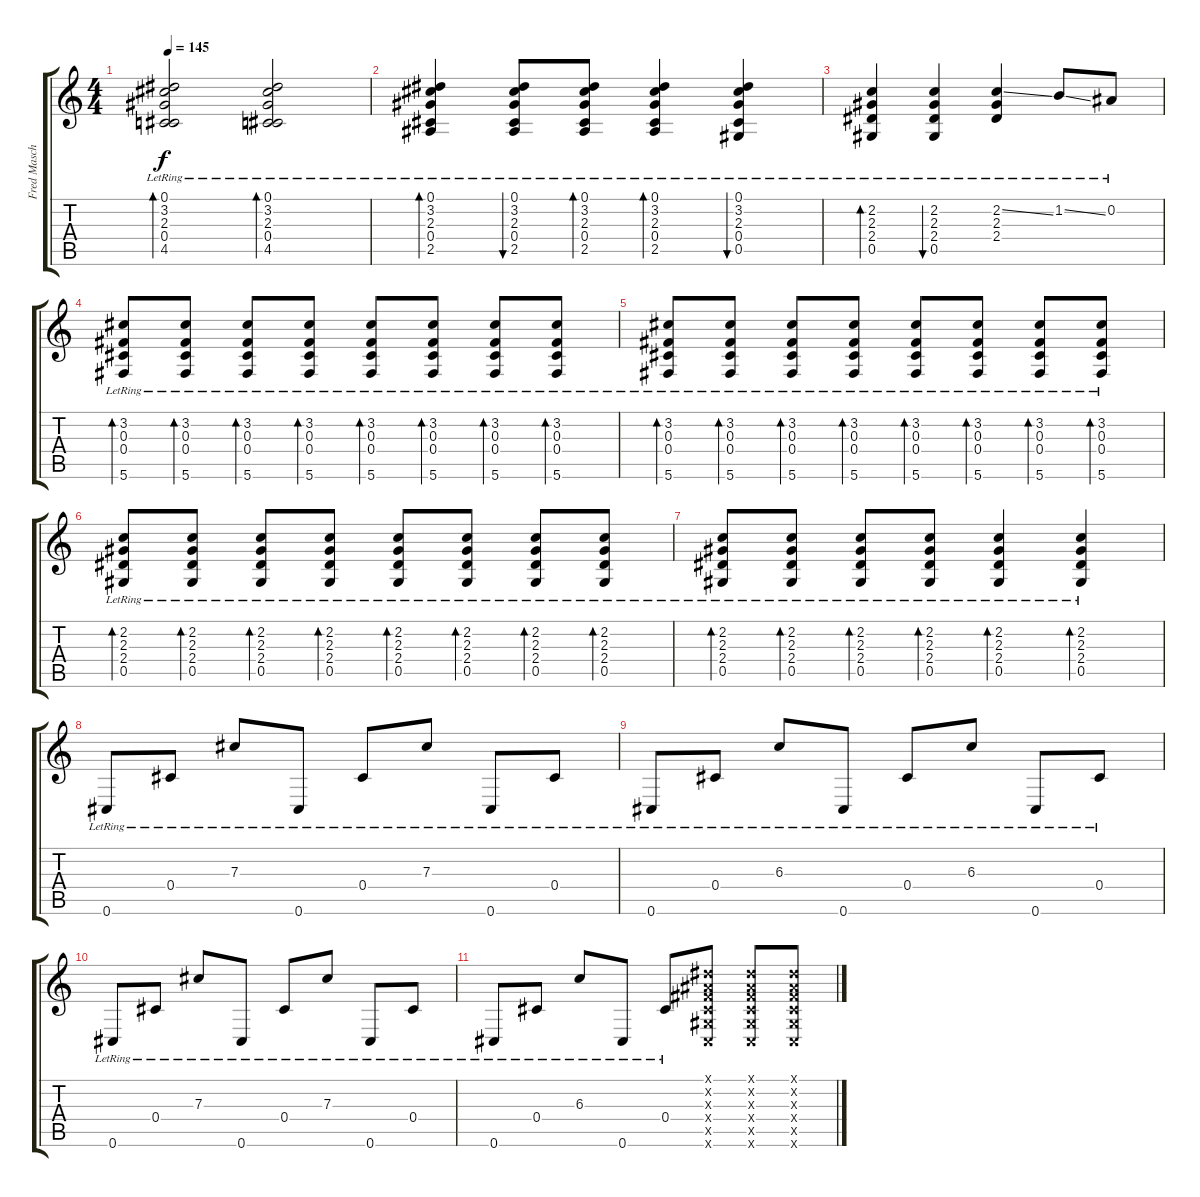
\track ("Fred Mascherino" "Fred Masch") {instrument acousticguitarsteel}
\staff {score tabs}
\tuning (Eb4 Bb3 Gb3 Db3 Ab2 Db2) {hide}
\ts (4 4)
\tempo 145
\clef g2
\ks c
(0.1{lr} 3.2{lr} 2.3{lr} 0.4{lr} 4.5{lr}).2{bd 30 dy f} (0.1{lr} 3.2{lr} 2.3{lr} 0.4{lr} 4.5{lr}).2{bd 30} |
(0.1{lr} 3.2{lr} 2.3{lr} 0.4{lr} 2.5{lr}).4{bd 30} (0.1{lr} 3.2{lr} 2.3{lr} 0.4{lr} 2.5{lr}).8{bu 30} (0.1{lr} 3.2{lr} 2.3{lr} 0.4{lr} 2.5{lr}).8{bd 30} (0.1{lr} 3.2{lr} 2.3{lr} 0.4{lr} 2.5{lr}).4{bd 30} (0.1{lr} 3.2{lr} 2.3{lr} 0.4{lr} 0.5{lr}).4{bu 30} |
(2.2{lr} 2.3{lr} 2.4{lr} 0.5{lr}).4{bd 30} (2.2{lr} 2.3{lr} 2.4{lr} 0.5{lr}).4{bu 30} (2.2{ss lr} 2.3{lr} 2.4{lr}).4 1.2{ss lr}.8 0.2{lr}.8 |
(3.2{lr} 0.3{lr} 0.4{lr} 5.6{lr}).8{bd 30} (3.2{lr} 0.3{lr} 0.4{lr} 5.6{lr}).8{bd 30} (3.2{lr} 0.3{lr} 0.4{lr} 5.6{lr}).8{bd 30} (3.2{lr} 0.3{lr} 0.4{lr} 5.6{lr}).8{bd 30} (3.2{lr} 0.3{lr} 0.4{lr} 5.6{lr}).8{bd 30} (3.2{lr} 0.3{lr} 0.4{lr} 5.6{lr}).8{bd 30} (3.2{lr} 0.3{lr} 0.4{lr} 5.6{lr}).8{bd 30} (3.2{lr} 0.3{lr} 0.4{lr} 5.6{lr}).8{bd 30} |
(3.2{lr} 0.3{lr} 0.4{lr} 5.6{lr}).8{bd 30} (3.2{lr} 0.3{lr} 0.4{lr} 5.6{lr}).8{bd 30} (3.2{lr} 0.3{lr} 0.4{lr} 5.6{lr}).8{bd 30} (3.2{lr} 0.3{lr} 0.4{lr} 5.6{lr}).8{bd 30} (3.2{lr} 0.3{lr} 0.4{lr} 5.6{lr}).8{bd 30} (3.2{lr} 0.3{lr} 0.4{lr} 5.6{lr}).8{bd 30} (3.2{lr} 0.3{lr} 0.4{lr} 5.6{lr}).8{bd 30} (3.2{lr} 0.3{lr} 0.4{lr} 5.6{lr}).8{bd 30} |
(2.2{lr} 2.3{lr} 2.4{lr} 0.5{lr}).8{bd 30} (2.2{lr} 2.3{lr} 2.4{lr} 0.5{lr}).8{bd 30} (2.2{lr} 2.3{lr} 2.4{lr} 0.5{lr}).8{bd 30} (2.2{lr} 2.3{lr} 2.4{lr} 0.5{lr}).8{bd 30} (2.2{lr} 2.3{lr} 2.4{lr} 0.5{lr}).8{bd 30} (2.2{lr} 2.3{lr} 2.4{lr} 0.5{lr}).8{bd 30} (2.2{lr} 2.3{lr} 2.4{lr} 0.5{lr}).8{bd 30} (2.2{lr} 2.3{lr} 2.4{lr} 0.5{lr}).8{bd 30} |
(2.2{lr} 2.3{lr} 2.4{lr} 0.5{lr}).8{bd 30} (2.2{lr} 2.3{lr} 2.4{lr} 0.5{lr}).8{bd 30} (2.2{lr} 2.3{lr} 2.4{lr} 0.5{lr}).8{bd 30} (2.2{lr} 2.3{lr} 2.4{lr} 0.5{lr}).8{bd 30} (2.2{lr} 2.3{lr} 2.4{lr} 0.5{lr}).4{bd 30} (2.2{lr} 2.3{lr} 2.4{lr} 0.5{lr}).4{bd 30} |
0.6{lr}.8 0.4{lr}.8 7.3{lr}.8 0.6{lr}.8 0.4{lr}.8 7.3{lr}.8 0.6{lr}.8 0.4{lr}.8 |
0.6{lr}.8 0.4{lr}.8 6.3{lr}.8 0.6{lr}.8 0.4{lr}.8 6.3{lr}.8 0.6{lr}.8 0.4{lr}.8 |
0.6{lr}.8 0.4{lr}.8 7.3{lr}.8 0.6{lr}.8 0.4{lr}.8 7.3{lr}.8 0.6{lr}.8 0.4{lr}.8 |
0.6{lr}.8 0.4{lr}.8 6.3{lr}.8 0.6{lr}.8 0.4{lr}.8 (0.1{x} 0.2{x} 0.3{x} 0.4{x} 0.5{x} 0.6{x}).8 (0.1{x} 0.2{x} 0.3{x} 0.4{x} 0.5{x} 0.6{x}).8 (0.1{x} 0.2{x} 0.3{x} 0.4{x} 0.5{x} 0.6{x}).8
